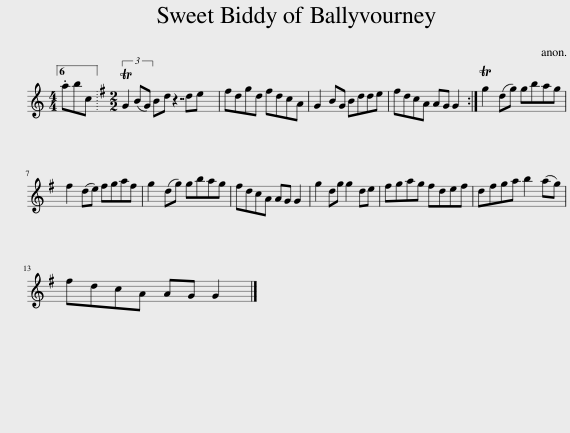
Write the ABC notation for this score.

X:1
L:1/8
M:4/4
I:linebreak $
K:C
V:1 treble
V:1
 .abc ||[K:G][M:2/2] (3TG2 (BG) Bd de x/12 | fdgd fdcA | G2 BG Bdde | fdcA AG G2 :| %5
 Tg2 (dg) gbag |$ f2 (de) fgaf | g2 (dg) gbag | fdcA AG G2 | g2 dg g2 de | %10
 fgag fdef | dfga b2 (ag) |$ fdcA AG G2 |] %13
